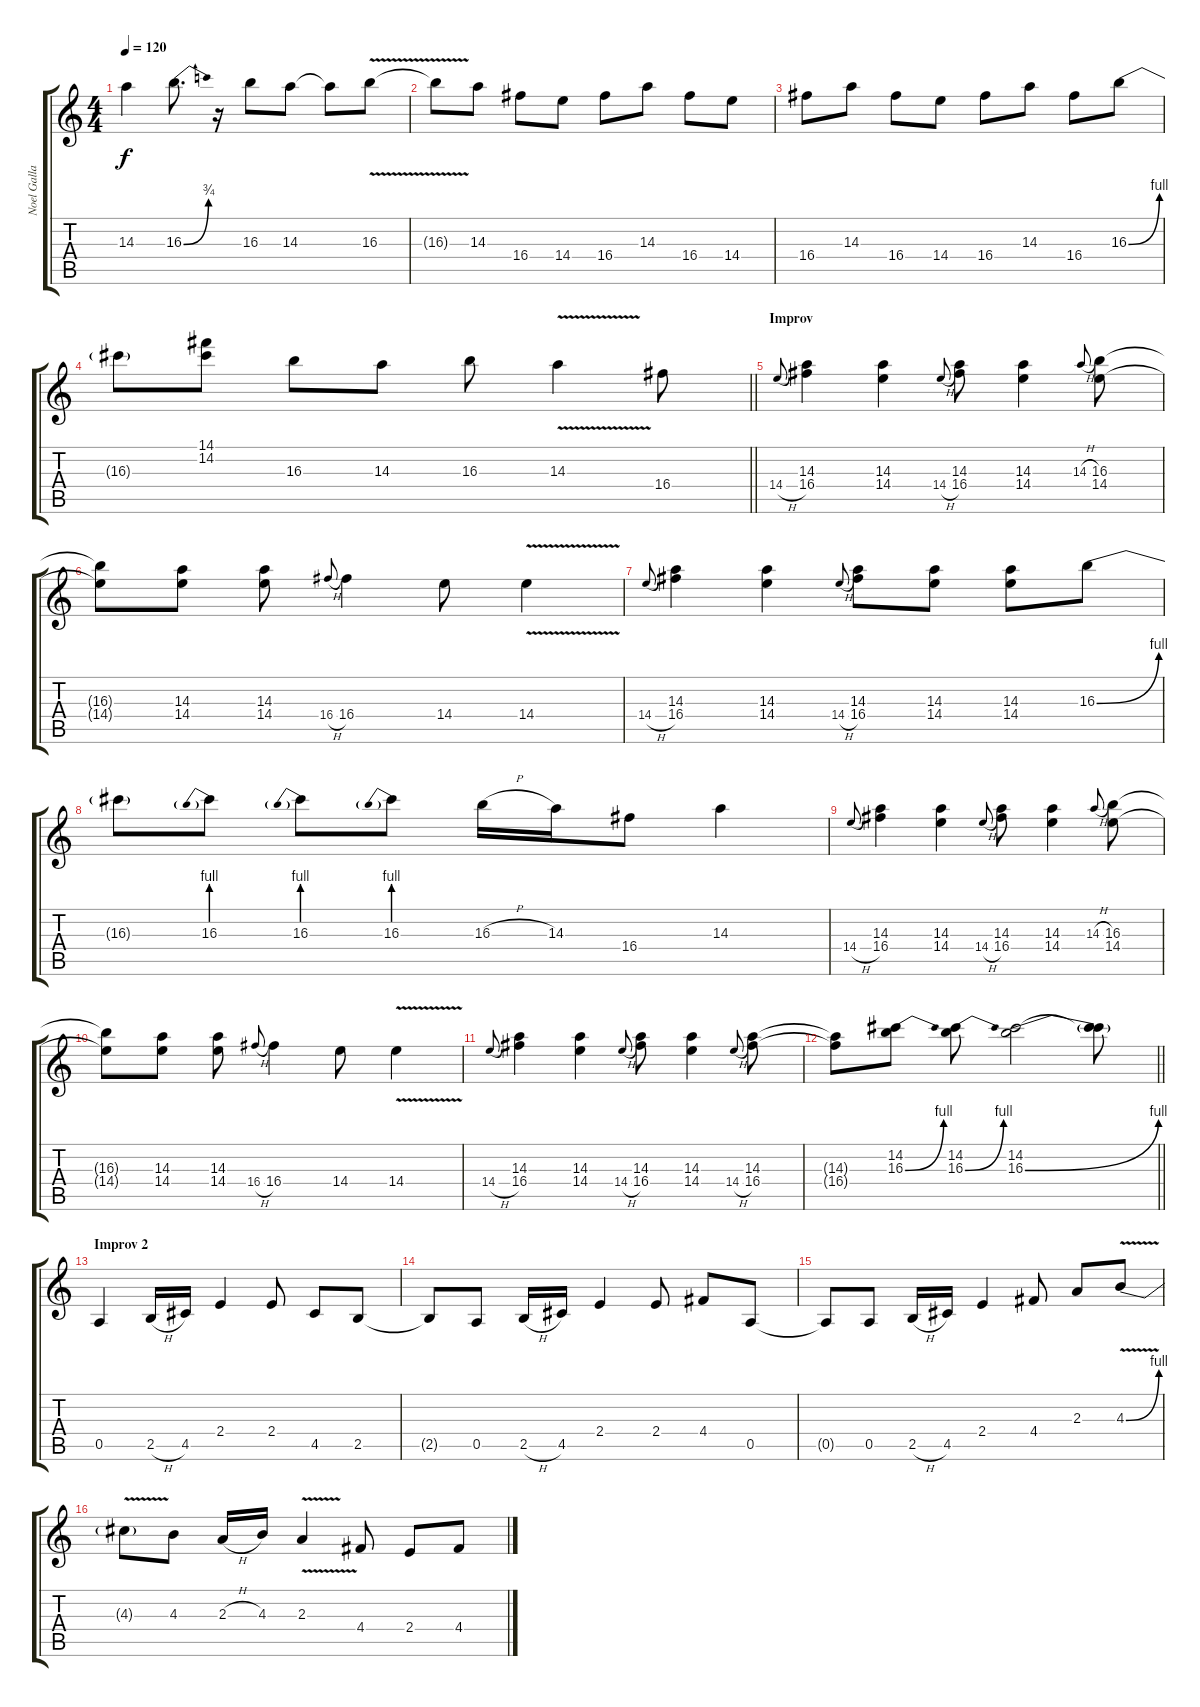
\track ("Noel Gallagher" "Noel Galla") {instrument overdrivenguitar}
\staff {score tabs}
\tuning (E4 B3 G3 D3 A2 E2) {hide}
\ts (4 4)
\tempo 120
\clef g2
\ks c
14.3.4{dy f} 16.3{be (bend 0 0 60 3)}.8{d} r.16 16.3.8 14.3.8 14.3{t}.8 16.3{v}.8 |
16.3{t}.8 14.3.8 16.4.8 14.4.8 16.4.8 14.3.8 16.4.8 14.4.8 |
16.4.8 14.3.8 16.4.8 14.4.8 16.4.8 14.3.8 16.4.8 16.3{be (bend 0 0 60 4)}.8 |
\barLineRight lightlight
16.3{t}.8 (14.1 14.2).8 16.3.8 14.3.8 16.3.8 14.3{v}.4 16.4.8 |
\section ("" "Improv")
14.4{h}.8{gr onbeat} (14.3 16.4).4 (14.3 14.4).4 14.4{h}.8{gr onbeat} (14.3 16.4).8 (14.3 14.4).4 14.3{h}.8{gr onbeat} (16.3 14.4).8 |
(16.3{t} 14.4{t}).8 (14.3 14.4).8 (14.3 14.4).8 16.4{h}.8{gr onbeat} 16.4.4 14.4.8 14.4{v}.4 |
14.4{h}.8{gr onbeat} (14.3 16.4).4 (14.3 14.4).4 14.4{h}.8{gr onbeat} (14.3 16.4).8 (14.3 14.4).8 (14.3 14.4).8 16.3{be (bend 0 0 60 4)}.8 |
16.3{t}.8 16.3{be (prebend 0 4 60 4)}.8 16.3{be (prebend 0 4 60 4)}.8 16.3{be (prebend 0 4 60 4)}.8 16.3{h}.16 14.3.16 16.4.8 14.3.4 |
14.4{h}.8{gr onbeat} (14.3 16.4).4 (14.3 14.4).4 14.4{h}.8{gr onbeat} (14.3 16.4).8 (14.3 14.4).4 14.3{h}.8{gr onbeat} (16.3 14.4).8 |
(16.3{t} 14.4{t}).8 (14.3 14.4).8 (14.3 14.4).8 16.4{h}.8{gr onbeat} 16.4.4 14.4.8 14.4{v}.4 |
14.4{h}.8{gr onbeat} (14.3 16.4).4 (14.3 14.4).4 14.4{h}.8{gr onbeat} (14.3 16.4).8 (14.3 14.4).4 14.4{h}.8{gr onbeat} (14.3 16.4).8 |
\barLineRight lightlight
(14.3{t} 16.4{t}).8 (14.2 16.3{be (bend 0 0 60 4)}).8 (14.2 16.3{be (bend 0 0 60 4)}).8 (14.2 16.3{be (bend 0 0 60 4)}).2 (14.2{t} 16.3{t}).8 |
\section ("" "Improv 2")
0.5.4 2.5{h}.16 4.5.16 2.4.4 2.4.8 4.5.8 2.5.8 |
2.5{t}.8 0.5.8 2.5{h}.16 4.5.16 2.4.4 2.4.8 4.4.8 0.5.8 |
0.5{t}.8 0.5.8 2.5{h}.16 4.5.16 2.4.4 4.4.8 2.3.8 4.3{be (bend 0 0 60 4) v}.8 |
4.3{t}.8 4.3.8 2.3{h}.16 4.3.16 2.3{v}.4 4.4.8 2.4.8 4.4.8
